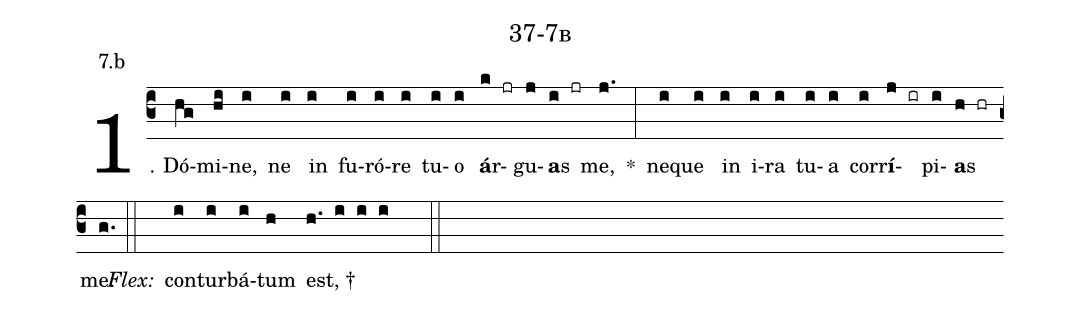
name: 37-7b;
annotation: 7.b;
%%
(c3)1. Dó(hg)mi(hi)ne,(i) ne(i) in(i) fu(i)ró(i)re(i) tu(i)o(i) <b>á</b>r(k jr)gu(j)<b>a</b>s(i jr) me,(j.) *(:) ne(i)que(i) in(i) i(i)ra(i) tu(i)a(i) cor(i)r<b>í</b>(j ir)pi(i)<b>a</b>s(h hr) me.(g.) (::)
<i>Flex:</i>()  con(i)tur(i)bá(i)tum(h) est, †(h. i i i  ::)
